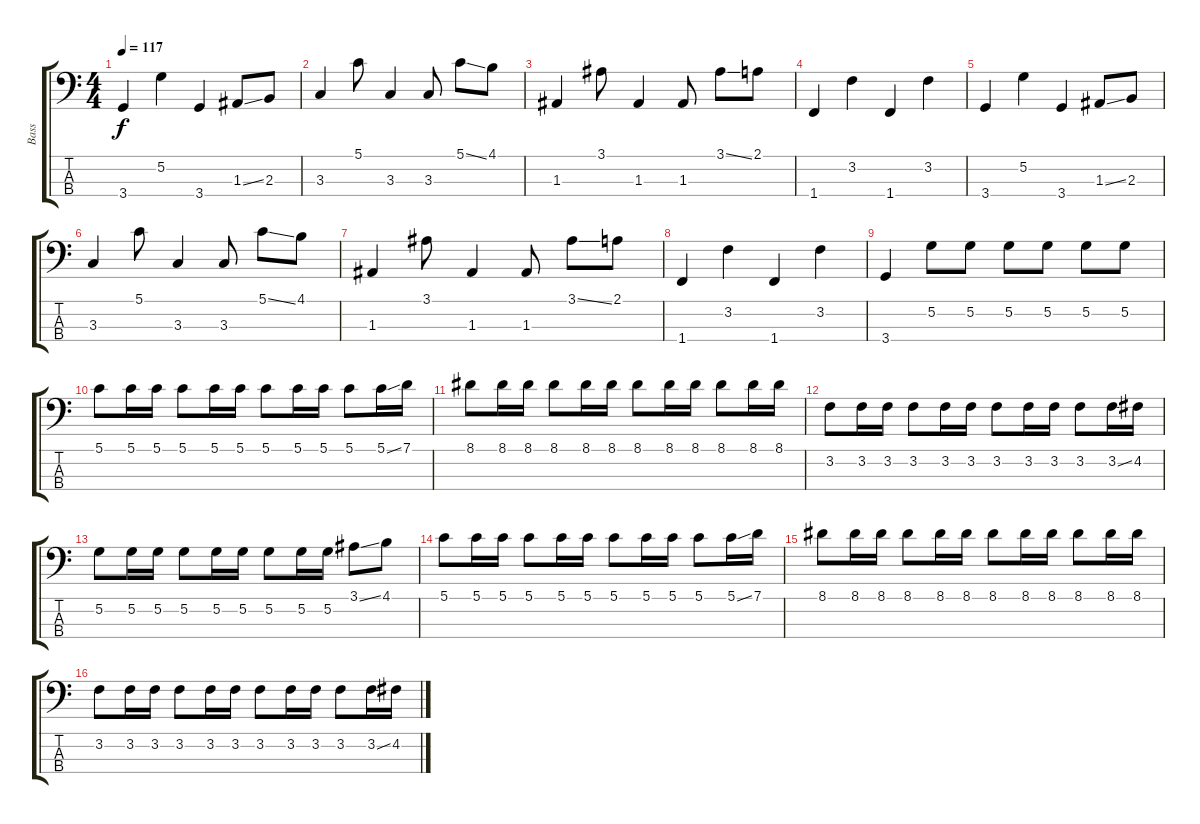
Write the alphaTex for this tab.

\track ("Bass" "Bass") {instrument electricbasspick}
\staff {score tabs}
\tuning (G2 D2 A1 E1) {hide}
\ts (4 4)
\tempo 117
\clef f4
\ks c
3.4.4{dy f} 5.2.4 3.4.4 1.3{ss}.8 2.3.8 |
3.3.4 5.1.8 3.3.4 3.3.8 5.1{ss}.8 4.1.8 |
1.3.4 3.1.8 1.3.4 1.3.8 3.1{ss}.8 2.1.8 |
1.4.4 3.2.4 1.4.4 3.2.4 |
3.4.4 5.2.4 3.4.4 1.3{ss}.8 2.3.8 |
3.3.4 5.1.8 3.3.4 3.3.8 5.1{ss}.8 4.1.8 |
1.3.4 3.1.8 1.3.4 1.3.8 3.1{ss}.8 2.1.8 |
1.4.4 3.2.4 1.4.4 3.2.4 |
3.4.4 5.2.8 5.2.8 5.2.8 5.2.8 5.2.8 5.2.8 |
5.1.8 5.1.16 5.1.16 5.1.8 5.1.16 5.1.16 5.1.8 5.1.16 5.1.16 5.1.8 5.1{ss}.16 7.1.16 |
8.1.8 8.1.16 8.1.16 8.1.8 8.1.16 8.1.16 8.1.8 8.1.16 8.1.16 8.1.8 8.1.16 8.1.16 |
3.2.8 3.2.16 3.2.16 3.2.8 3.2.16 3.2.16 3.2.8 3.2.16 3.2.16 3.2.8 3.2{ss}.16 4.2.16 |
5.2.8 5.2.16 5.2.16 5.2.8 5.2.16 5.2.16 5.2.8 5.2.16 5.2.16 3.1{ss}.8 4.1.8 |
5.1.8 5.1.16 5.1.16 5.1.8 5.1.16 5.1.16 5.1.8 5.1.16 5.1.16 5.1.8 5.1{ss}.16 7.1.16 |
8.1.8 8.1.16 8.1.16 8.1.8 8.1.16 8.1.16 8.1.8 8.1.16 8.1.16 8.1.8 8.1.16 8.1.16 |
3.2.8 3.2.16 3.2.16 3.2.8 3.2.16 3.2.16 3.2.8 3.2.16 3.2.16 3.2.8 3.2{ss}.16 4.2.16
